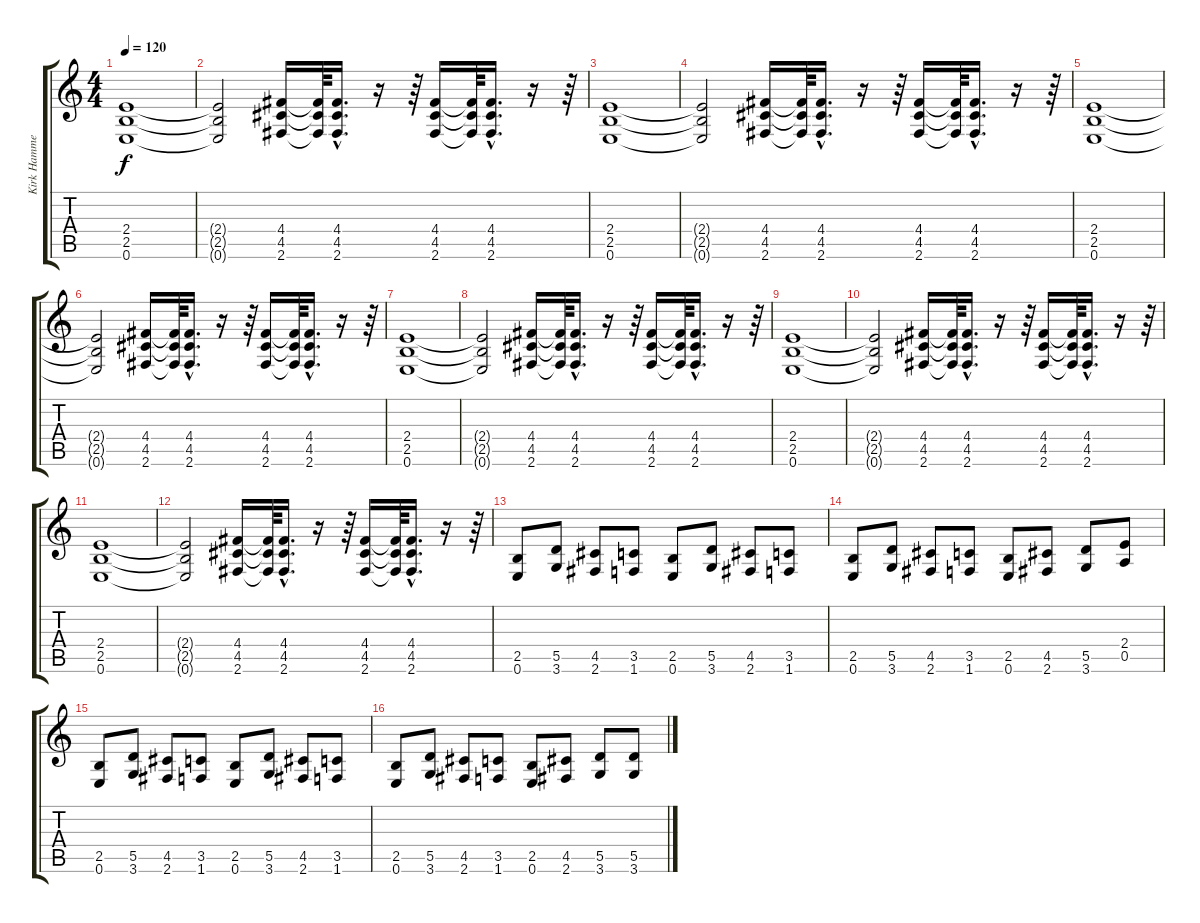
\track ("Kirk Hammett" "Kirk Hamme") {instrument distortionguitar}
\staff {score tabs}
\tuning (E4 B3 G3 D3 A2 E2) {hide}
\ts (4 4)
\tempo 120
\clef g2
\ks c
(2.4 2.5 0.6).1{dy f} |
(2.4{t} 2.5{t} 0.6{t}).2 (4.4 4.5 2.6).16 (4.4{t} 4.5{t} 2.6{t}).64 (4.4{hac} 4.5{hac} 2.6{hac}).16{d} r.16 r.64 (4.4 4.5 2.6).16 (4.4{t} 4.5{t} 2.6{t}).64 (4.4{hac} 4.5{hac} 2.6{hac}).16{d} r.16 r.64 |
(2.4 2.5 0.6).1 |
(2.4{t} 2.5{t} 0.6{t}).2 (4.4 4.5 2.6).16 (4.4{t} 4.5{t} 2.6{t}).64 (4.4{hac} 4.5{hac} 2.6{hac}).16{d} r.16 r.64 (4.4 4.5 2.6).16 (4.4{t} 4.5{t} 2.6{t}).64 (4.4{hac} 4.5{hac} 2.6{hac}).16{d} r.16 r.64 |
(2.4 2.5 0.6).1{volume 16} |
(2.4{t} 2.5{t} 0.6{t}).2 (4.4 4.5 2.6).16 (4.4{t} 4.5{t} 2.6{t}).64 (4.4{hac} 4.5{hac} 2.6{hac}).16{d} r.16 r.64 (4.4 4.5 2.6).16 (4.4{t} 4.5{t} 2.6{t}).64 (4.4{hac} 4.5{hac} 2.6{hac}).16{d} r.16 r.64 |
(2.4 2.5 0.6).1 |
(2.4{t} 2.5{t} 0.6{t}).2 (4.4 4.5 2.6).16 (4.4{t} 4.5{t} 2.6{t}).64 (4.4{hac} 4.5{hac} 2.6{hac}).16{d} r.16 r.64 (4.4 4.5 2.6).16 (4.4{t} 4.5{t} 2.6{t}).64 (4.4{hac} 4.5{hac} 2.6{hac}).16{d} r.16 r.64 |
(2.4 2.5 0.6).1 |
(2.4{t} 2.5{t} 0.6{t}).2 (4.4 4.5 2.6).16 (4.4{t} 4.5{t} 2.6{t}).64 (4.4{hac} 4.5{hac} 2.6{hac}).16{d} r.16 r.64 (4.4 4.5 2.6).16 (4.4{t} 4.5{t} 2.6{t}).64 (4.4{hac} 4.5{hac} 2.6{hac}).16{d} r.16 r.64 |
(2.4 2.5 0.6).1 |
(2.4{t} 2.5{t} 0.6{t}).2 (4.4 4.5 2.6).16 (4.4{t} 4.5{t} 2.6{t}).64 (4.4{hac} 4.5{hac} 2.6{hac}).16{d} r.16 r.64 (4.4 4.5 2.6).16 (4.4{t} 4.5{t} 2.6{t}).64 (4.4{hac} 4.5{hac} 2.6{hac}).16{d} r.16 r.64 |
(2.5 0.6).8 (5.5 3.6).8 (4.5 2.6).8 (3.5 1.6).8 (2.5 0.6).8 (5.5 3.6).8 (4.5 2.6).8 (3.5 1.6).8 |
(2.5 0.6).8 (5.5 3.6).8 (4.5 2.6).8 (3.5 1.6).8 (2.5 0.6).8 (4.5 2.6).8 (5.5 3.6).8 (2.4 0.5).8 |
(2.5 0.6).8 (5.5 3.6).8 (4.5 2.6).8 (3.5 1.6).8 (2.5 0.6).8 (5.5 3.6).8 (4.5 2.6).8 (3.5 1.6).8 |
(2.5 0.6).8 (5.5 3.6).8 (4.5 2.6).8 (3.5 1.6).8 (2.5 0.6).8 (4.5 2.6).8 (5.5 3.6).8 (5.5 3.6).8
